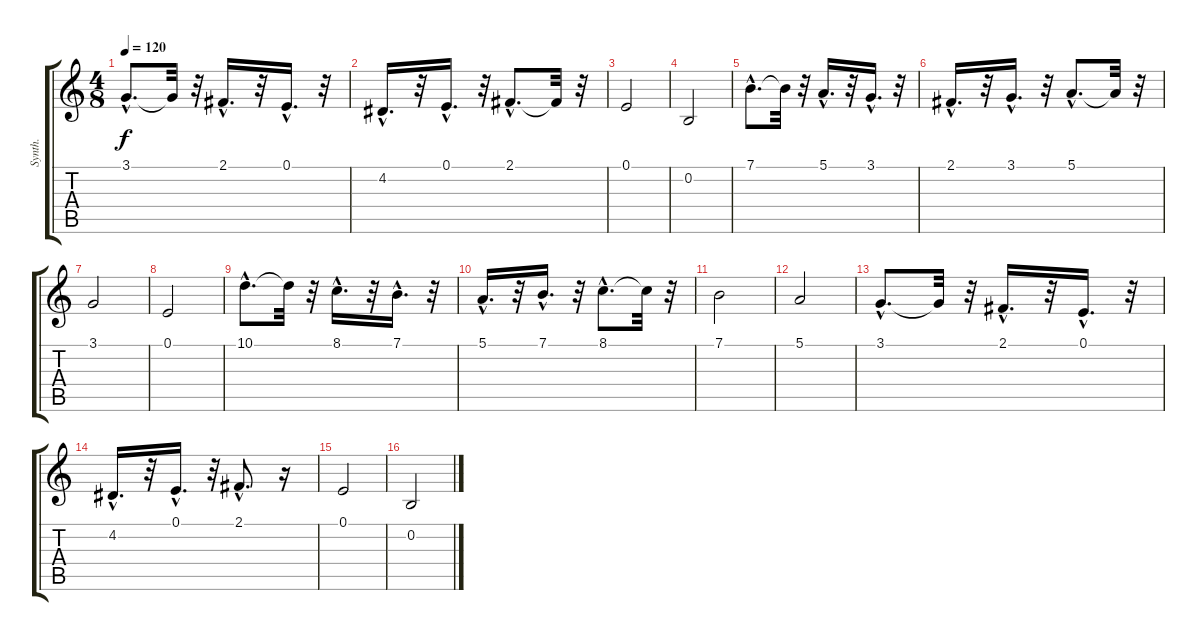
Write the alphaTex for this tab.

\track ("Synth." "Synth.") {instrument lead3calliope}
\staff {score tabs}
\tuning (E4 B3 G3 D3 A2 E2) {hide}
\ts (4 8)
\tempo 120
\clef g2
\ks c
3.1{hac}.8{d dy f} 3.1{t}.32 r.32 2.1{hac}.16{d} r.32 0.1{hac}.16{d} r.32 |
4.2{hac}.16{d} r.32 0.1{hac}.16{d} r.32 2.1{hac}.8{d} 2.1{t}.32 r.32 |
0.1.2 |
0.2.2 |
7.1{hac}.8{d} 7.1{t}.32 r.32 5.1{hac}.16{d} r.32 3.1{hac}.16{d} r.32 |
2.1{hac}.16{d} r.32 3.1{hac}.16{d} r.32 5.1{hac}.8{d} 5.1{t}.32 r.32 |
3.1.2 |
0.1.2 |
10.1{hac}.8{d} 10.1{t}.32 r.32 8.1{hac}.16{d} r.32 7.1{hac}.16{d} r.32 |
5.1{hac}.16{d} r.32 7.1{hac}.16{d} r.32 8.1{hac}.8{d} 8.1{t}.32 r.32 |
7.1.2 |
5.1.2 |
3.1{hac}.8{d} 3.1{t}.32 r.32 2.1{hac}.16{d} r.32 0.1{hac}.16{d} r.32 |
4.2{hac}.16{d} r.32 0.1{hac}.16{d} r.32 2.1{hac}.8{d} r.16 |
0.1.2 |
0.2.2
